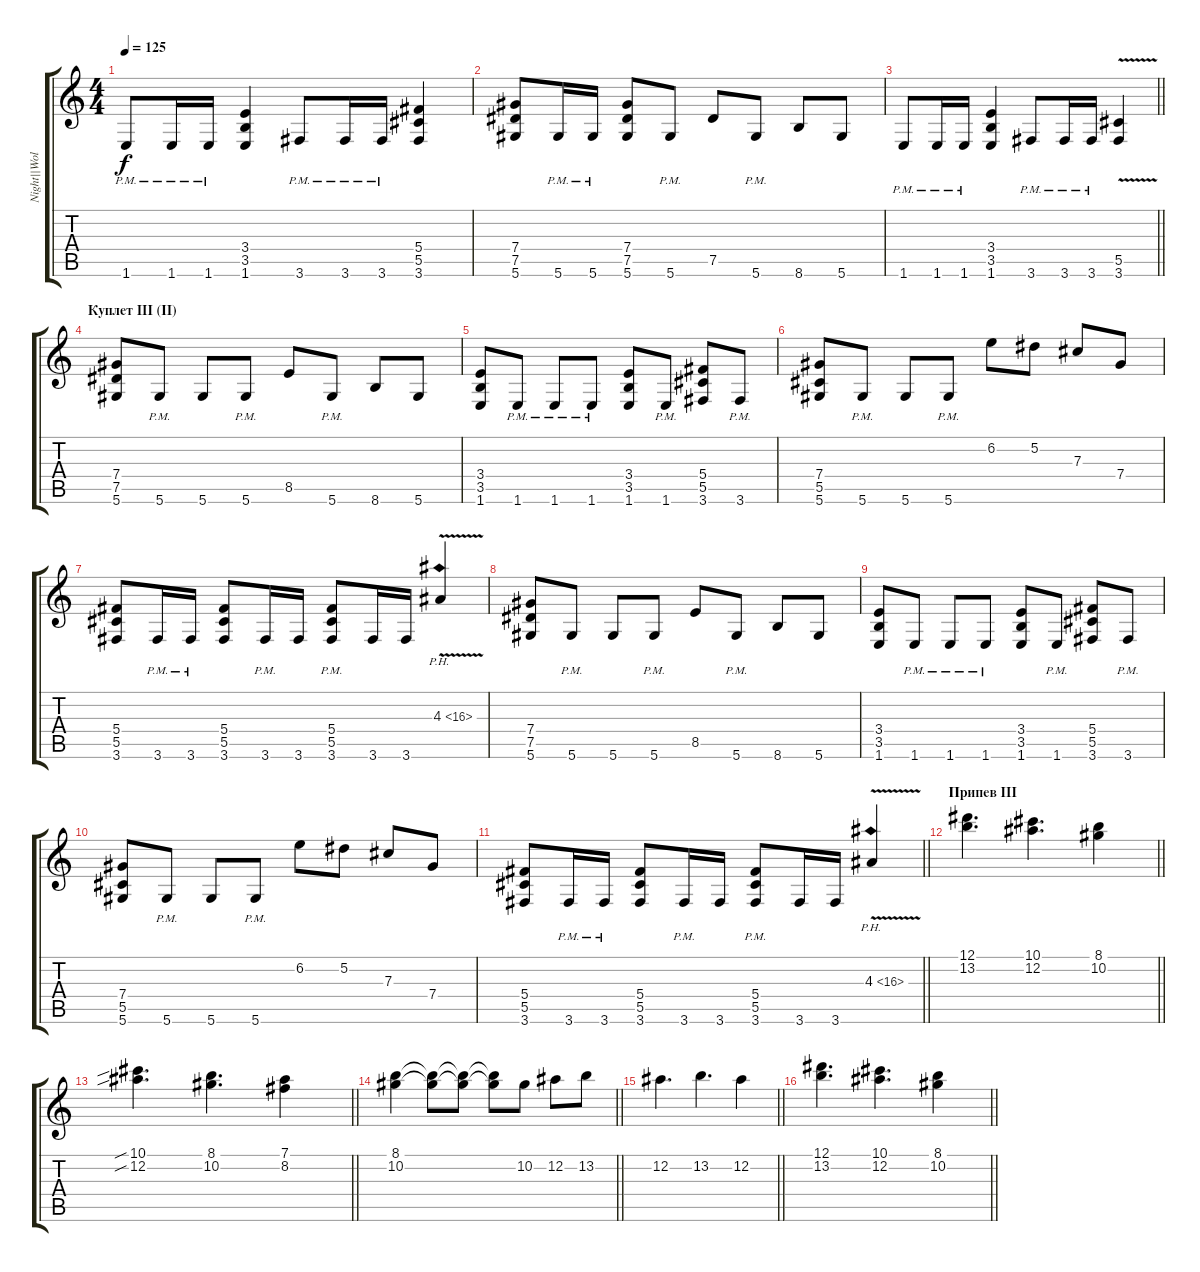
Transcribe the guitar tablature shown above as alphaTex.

\track ("Night||Wolf" "Night||Wol") {instrument distortionguitar}
\staff {score tabs}
\tuning (Eb4 Bb3 Gb3 Db3 Ab2 Eb2) {hide}
\ts (4 4)
\tempo 125
\clef g2
\ks c
1.6{pm}.8{dy f} 1.6{pm}.16 1.6{pm}.16 (3.4 3.5 1.6).4 3.6{pm}.8 3.6{pm}.16 3.6{pm}.16 (5.4 5.5 3.6).4 |
(7.4 7.5 5.6).8 5.6{pm}.16 5.6{pm}.16 (7.4 7.5 5.6).8 5.6{pm}.8 7.5.8 5.6{pm}.8 8.6.8 5.6.8 |
\barLineRight lightlight
1.6{pm}.8 1.6{pm}.16 1.6{pm}.16 (3.4 3.5 1.6).4 3.6{pm}.8 3.6{pm}.16 3.6{pm}.16 (5.5{v} 3.6{v}).4 |
\section ("" "Куплет III (II)")
(7.4 7.5 5.6).8 5.6{pm}.8 5.6.8 5.6{pm}.8 8.5.8 5.6{pm}.8 8.6.8 5.6.8 |
(3.4 3.5 1.6).8 1.6{pm}.8 1.6{pm}.8 1.6{pm}.8 (3.4 3.5 1.6).8 1.6{pm}.8 (5.4 5.5 3.6).8 3.6{pm}.8 |
(7.4 5.5 5.6).8 5.6{pm}.8 5.6.8 5.6{pm}.8 6.2.8 5.2.8 7.3.8 7.4.8 |
(5.4 5.5 3.6).8 3.6{pm}.16 3.6{pm}.16 (5.4 5.5 3.6).8 3.6{pm}.16 3.6.16 (5.4 5.5 3.6{pm}).8 3.6.16 3.6.16 4.3{ph 12 v}.4 |
(7.4 7.5 5.6).8 5.6{pm}.8 5.6.8 5.6{pm}.8 8.5.8 5.6{pm}.8 8.6.8 5.6.8 |
(3.4 3.5 1.6).8 1.6{pm}.8 1.6{pm}.8 1.6{pm}.8 (3.4 3.5 1.6).8 1.6{pm}.8 (5.4 5.5 3.6).8 3.6{pm}.8 |
(7.4 5.5 5.6).8 5.6{pm}.8 5.6.8 5.6{pm}.8 6.2.8 5.2.8 7.3.8 7.4.8 |
\barLineRight lightlight
(5.4 5.5 3.6).8 3.6{pm}.16 3.6{pm}.16 (5.4 5.5 3.6).8 3.6{pm}.16 3.6.16 (5.4 5.5 3.6{pm}).8 3.6.16 3.6.16 4.3{ph 12 v}.4 |
\section ("" "Припев III")
\barLineRight lightlight
(12.1 13.2).4{d} (10.1 12.2).4{d} (8.1 10.2).4 |
\barLineRight lightlight
(10.1{sib} 12.2{sib}).4{d} (8.1 10.2).4{d} (7.1 8.2).4 |
\barLineRight lightlight
(8.1 10.2).4 (8.1{t} 10.2{t}).8 (8.1{t} 10.2{t}).8 (8.1{t} 10.2{t}).8 10.2.8 12.2.8 13.2.8 |
\barLineRight lightlight
12.2.4{d} 13.2.4{d} 12.2.4 |
\barLineRight lightlight
(12.1 13.2).4{d} (10.1 12.2).4{d} (8.1 10.2).4
